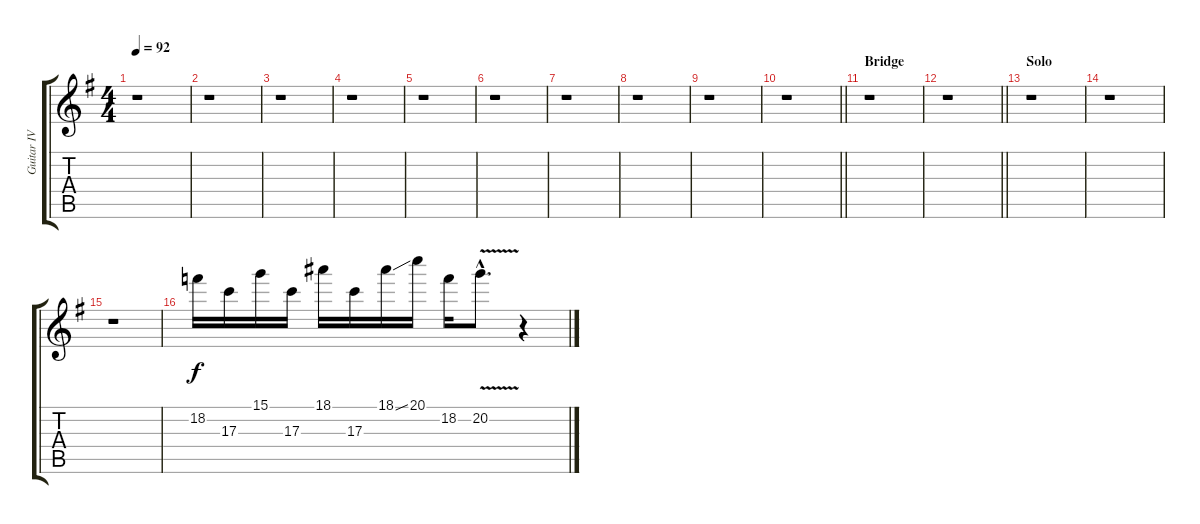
\track ("Guitar IV" "Guitar IV") {instrument distortionguitar}
\staff {score tabs}
\tuning (E4 B3 G3 D3 A2 E2) {hide}
\ts (4 4)
\tempo 92
\clef g2
\ks g
r.1{dy f} |
r.1 |
r.1 |
r.1 |
r.1 |
r.1 |
r.1 |
r.1 |
r.1 |
\barLineRight lightlight
r.1 |
\section ("" "Bridge")
r.1 |
\barLineRight lightlight
r.1 |
\section ("" "Solo")
r.1 |
r.1 |
r.1 |
18.2.16 17.3.16 15.1.16 17.3.16 18.1.16 17.3.16 18.1{ss}.16 20.1.16 18.2.16 20.2{v hac}.8{d} r.4
